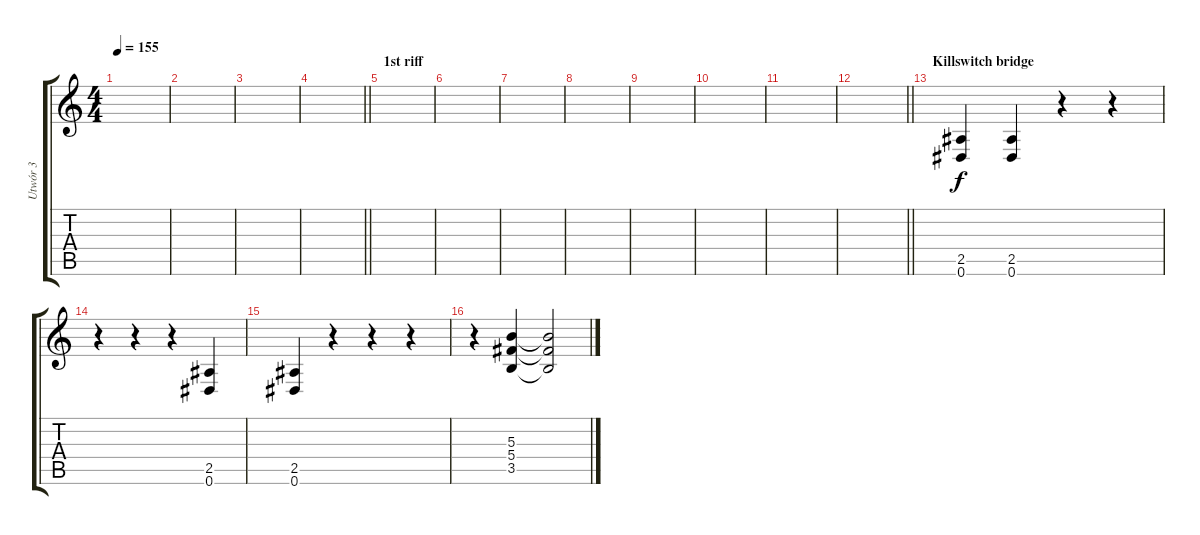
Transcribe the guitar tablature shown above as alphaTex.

\track ("Utwór 3" "Utwór 3") {instrument distortionguitar}
\staff {score tabs}
\tuning (Eb4 Bb3 Gb3 Db3 Ab2 Eb2) {hide}
\ts (4 4)
\tempo 155
\clef g2
\ks c
|
|
|
\barLineRight lightlight
|
\section ("" "1st riff")
|
|
|
|
|
|
|
\barLineRight lightlight
|
\section ("" "Killswitch bridge")
(2.5 0.6).4 (2.5 0.6).4 r.4 r.4 |
r.4 r.4 r.4 (2.5 0.6).4 |
(2.5 0.6).4 r.4 r.4 r.4 |
r.4 (5.3 5.4 3.5).4 (5.3{t} 5.4{t} 3.5{t}).2
